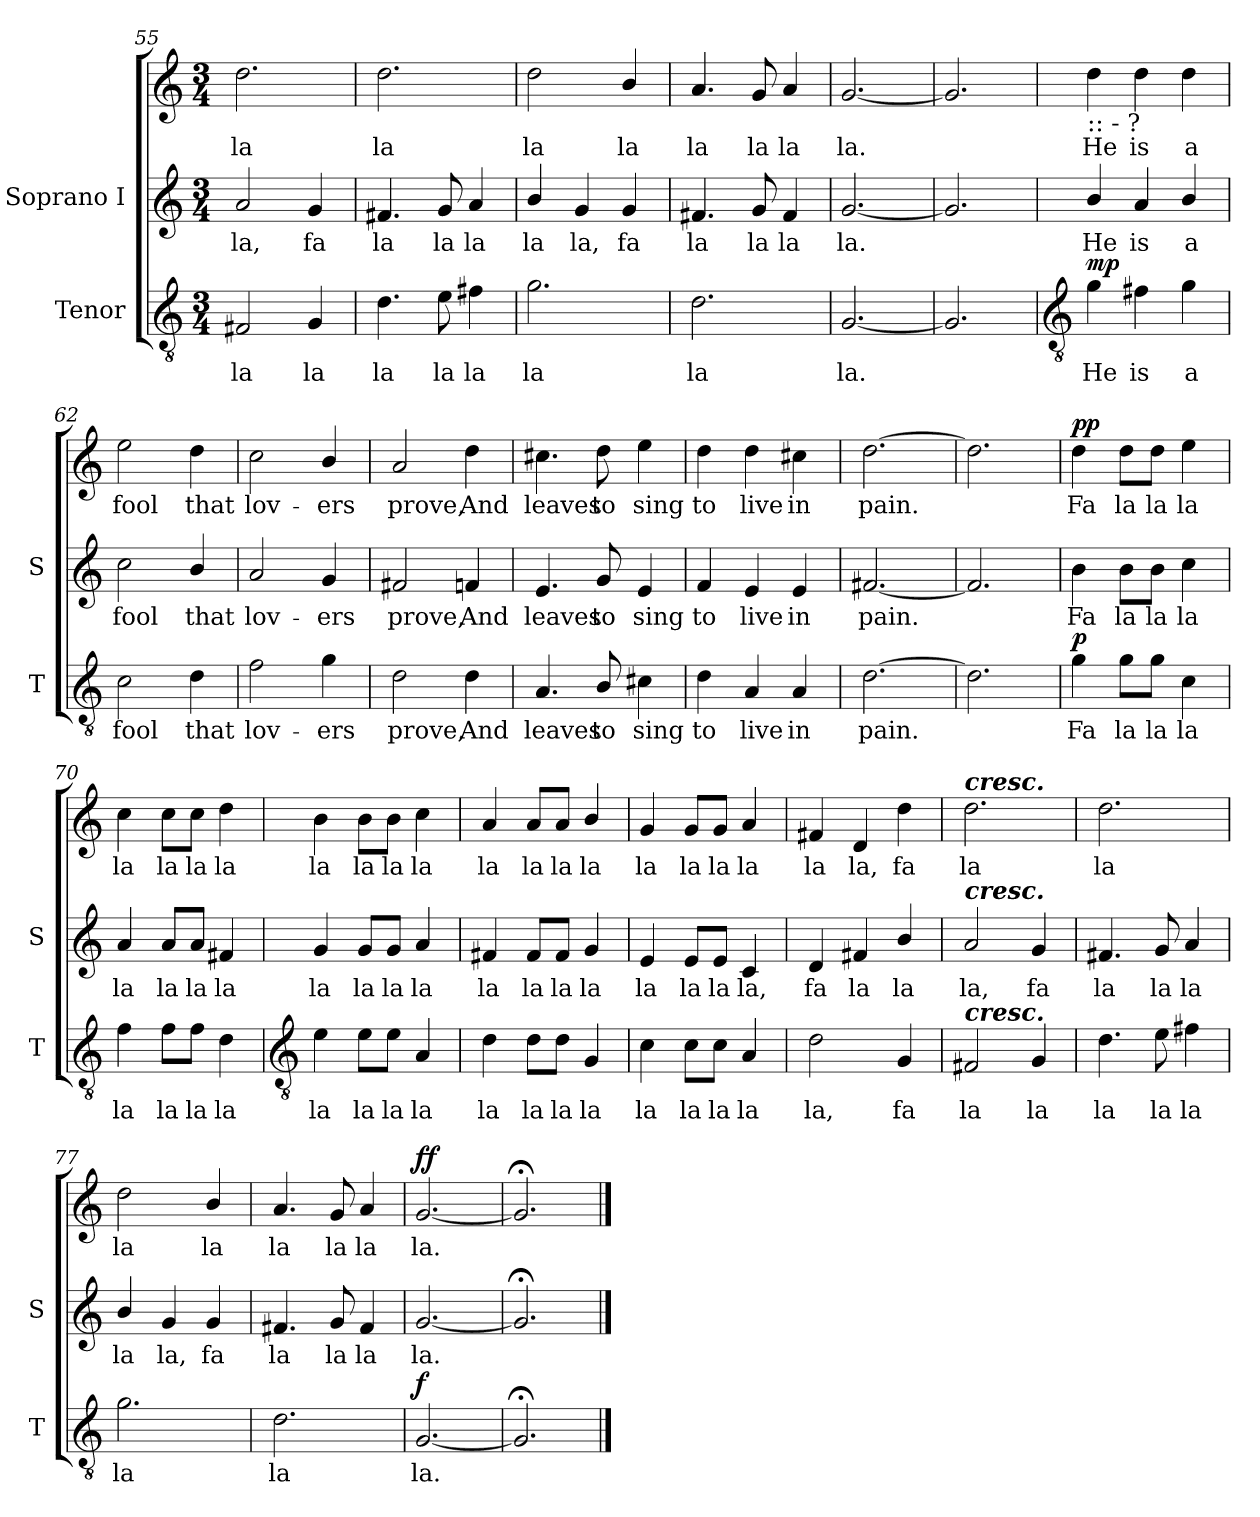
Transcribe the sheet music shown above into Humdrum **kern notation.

**kern	**text	**dynam	**kern	**text	**kern	**text	**dynam
*part2	*part2	*part2	*part1	*part1	*part1	*part1	*part1
*staff3	*staff3	*staff3	*staff2	*staff2	*staff1	*staff1	*staff1/2
*I"Tenor	*	*	*I"Soprano I	*	*	*	*
*I'T	*	*	*I'S	*	*	*	*
*clefGv2	*	*	*clefG2	*	*clefG2	*	*
*k[]	*	*	*k[]	*	*k[]	*	*
*C:	*	*	*C:	*	*C:	*	*
*M3/4	*	*	*M3/4	*	*M3/4	*	*
=55	=55	=55	=55	=55	=55	=55	=55
!	!LO:LY:b	!	!	!LO:LY:b	!	!LO:LY:b	!
2F#X	la	.	2a	la,	2.dd	la	.
!	!LO:LY:b	!	!	!LO:LY:b	!	!	!
4G	la	.	4g	fa	.	.	.
=56	=56	=56	=56	=56	=56	=56	=56
!	!LO:LY:b	!	!	!LO:LY:b	!	!LO:LY:b	!
4.d	la	.	4.f#X	la	2.dd	la	.
!	!LO:LY:b	!	!	!LO:LY:b	!	!	!
8e	la	.	8g	la	.	.	.
!	!LO:LY:b	!	!	!LO:LY:b	!	!	!
4f#X	la	.	4a	la	.	.	.
=57	=57	=57	=57	=57	=57	=57	=57
!	!LO:LY:b	!	!	!LO:LY:b	!	!LO:LY:b	!
2.g	la	.	4b/	la	2dd	la	.
!	!	!	!	!LO:LY:b	!	!	!
.	.	.	4g	la,	.	.	.
!	!	!	!	!LO:LY:b	!	!LO:LY:b	!
.	.	.	4g	fa	4b/	la	.
=58	=58	=58	=58	=58	=58	=58	=58
!	!LO:LY:b	!	!	!LO:LY:b	!	!LO:LY:b	!
2.d	la	.	4.f#X	la	4.a	la	.
!	!	!	!	!LO:LY:b	!	!LO:LY:b	!
.	.	.	8g	la	8g	la	.
!	!	!	!	!LO:LY:b	!	!LO:LY:b	!
.	.	.	4f#	la	4a	la	.
=59	=59	=59	=59	=59	=59	=59	=59
!	!LO:LY:b	!	!	!LO:LY:b	!	!LO:LY:b	!
[2.G	la.	.	[2.g	la.	[2.g	la.	.
=60	=60	=60	=60	=60	=60	=60	=60
2.G]	.	.	2.g]	.	2.g]	.	.
!!LO:LB:g=z
=61	=61	=61	=61	=61	=61	=61	=61
*clefGv2	*	*	*	*	*	*	*
!	!	!	!	!	!LO:TX:b:t=&colon;&colon;      -    ?	!	!
!	!LO:LY:b	!LO:DY:b	!	!LO:LY:b	!	!LO:LY:b	!LO:DY:b=2
!	!	!	!	!	!	!	!LO:DY:n=1:b
4g	He	mp	4b/	He	4dd	He	mp mp
!	!LO:LY:b	!	!	!LO:LY:b	!	!LO:LY:b	!
4f#X	is	.	4a	is	4dd	is	.
!	!LO:LY:b	!	!	!LO:LY:b	!	!LO:LY:b	!
4g	a	.	4b/	a	4dd	a	.
=62	=62	=62	=62	=62	=62	=62	=62
!	!LO:LY:b	!	!	!LO:LY:b	!	!LO:LY:b	!
2c	fool	.	2cc	fool	2ee	fool	.
!	!LO:LY:b	!	!	!LO:LY:b	!	!LO:LY:b	!
4d	that	.	4b/	that	4dd	that	.
=63	=63	=63	=63	=63	=63	=63	=63
!	!LO:LY:b	!	!	!LO:LY:b	!	!LO:LY:b	!
2f	lov-	.	2a	lov-	2cc	lov-	.
!	!LO:LY:b	!	!	!LO:LY:b	!	!LO:LY:b	!
4g	-ers	.	4g	-ers	4b/	-ers	.
=64	=64	=64	=64	=64	=64	=64	=64
!	!LO:LY:b	!	!	!LO:LY:b	!	!LO:LY:b	!
2d	prove,	.	2f#X	prove,	2a	prove,	.
!	!LO:LY:b	!	!	!LO:LY:b	!	!LO:LY:b	!
4d	And	.	4fn	And	4dd	And	.
=65	=65	=65	=65	=65	=65	=65	=65
!	!LO:LY:b	!	!	!LO:LY:b	!	!LO:LY:b	!
4.A	leaves	.	4.e	leaves	4.cc#X	leaves	.
!	!LO:LY:b	!	!	!LO:LY:b	!	!LO:LY:b	!
8B/	to	.	8g	to	8dd	to	.
!	!LO:LY:b	!	!	!LO:LY:b	!	!LO:LY:b	!
4c#X	sing	.	4e	sing	4ee	sing	.
=66	=66	=66	=66	=66	=66	=66	=66
!	!LO:LY:b	!	!	!LO:LY:b	!	!LO:LY:b	!
4d	to	.	4f	to	4dd	to	.
!	!LO:LY:b	!	!	!LO:LY:b	!	!LO:LY:b	!
4A	live	.	4e	live	4dd	live	.
!	!LO:LY:b	!	!	!LO:LY:b	!	!LO:LY:b	!
4A	in	.	4e	in	4cc#X	in	.
=67	=67	=67	=67	=67	=67	=67	=67
!	!LO:LY:b	!	!	!LO:LY:b	!	!LO:LY:b	!
[2.d	pain.	.	[2.f#X	pain.	[2.dd	pain.	.
=68	=68	=68	=68	=68	=68	=68	=68
2.d]	.	.	2.f#]	.	2.dd]	.	.
=69	=69	=69	=69	=69	=69	=69	=69
!	!LO:LY:b	!LO:DY:b	!	!LO:LY:b	!	!LO:LY:b	!LO:DY:b=2
!	!	!	!	!	!	!	!LO:DY:n=1:b
4g	Fa	p	4b	Fa	4dd	Fa	p p
!	!LO:LY:b	!	!	!LO:LY:b	!	!LO:LY:b	!
8g\L	la	.	8b\L	la	8dd\L	la	.
!	!LO:LY:b	!	!	!LO:LY:b	!	!LO:LY:b	!
8g\J	la	.	8b\J	la	8dd\J	la	.
!	!LO:LY:b	!	!	!LO:LY:b	!	!LO:LY:b	!
4c	la	.	4cc	la	4ee	la	.
=70	=70	=70	=70	=70	=70	=70	=70
!	!LO:LY:b	!	!	!LO:LY:b	!	!LO:LY:b	!
4f	la	.	4a	la	4cc	la	.
!	!LO:LY:b	!	!	!LO:LY:b	!	!LO:LY:b	!
8f\L	la	.	8a/L	la	8cc\L	la	.
!	!LO:LY:b	!	!	!LO:LY:b	!	!LO:LY:b	!
8f\J	la	.	8a/J	la	8cc\J	la	.
!	!LO:LY:b	!	!	!LO:LY:b	!	!LO:LY:b	!
4d	la	.	4f#X	la	4dd	la	.
!!LO:LB:g=z
=71	=71	=71	=71	=71	=71	=71	=71
*clefGv2	*	*	*	*	*	*	*
!	!LO:LY:b	!	!	!LO:LY:b	!	!LO:LY:b	!
4e	la	.	4g	la	4b	la	.
!	!LO:LY:b	!	!	!LO:LY:b	!	!LO:LY:b	!
8e\L	la	.	8g/L	la	8b\L	la	.
!	!LO:LY:b	!	!	!LO:LY:b	!	!LO:LY:b	!
8e\J	la	.	8g/J	la	8b\J	la	.
!	!LO:LY:b	!	!	!LO:LY:b	!	!LO:LY:b	!
4A	la	.	4a	la	4cc	la	.
=72	=72	=72	=72	=72	=72	=72	=72
!	!LO:LY:b	!	!	!LO:LY:b	!	!LO:LY:b	!
4d	la	.	4f#X	la	4a	la	.
!	!LO:LY:b	!	!	!LO:LY:b	!	!LO:LY:b	!
8d\L	la	.	8f#/L	la	8a/L	la	.
!	!LO:LY:b	!	!	!LO:LY:b	!	!LO:LY:b	!
8d\J	la	.	8f#/J	la	8a/J	la	.
!	!LO:LY:b	!	!	!LO:LY:b	!	!LO:LY:b	!
4G	la	.	4g	la	4b/	la	.
=73	=73	=73	=73	=73	=73	=73	=73
!	!LO:LY:b	!	!	!LO:LY:b	!	!LO:LY:b	!
4c	la	.	4e	la	4g	la	.
!	!LO:LY:b	!	!	!LO:LY:b	!	!LO:LY:b	!
8c\L	la	.	8e/L	la	8g/L	la	.
!	!LO:LY:b	!	!	!LO:LY:b	!	!LO:LY:b	!
8c\J	la	.	8e/J	la	8g/J	la	.
!	!LO:LY:b	!	!	!LO:LY:b	!	!LO:LY:b	!
4A	la	.	4c	la,	4a	la	.
=74	=74	=74	=74	=74	=74	=74	=74
!	!LO:LY:b	!	!	!LO:LY:b	!	!LO:LY:b	!
2d	la,	.	4d	fa	4f#X	la	.
!	!	!	!	!LO:LY:b	!	!LO:LY:b	!
.	.	.	4f#X	la	4d	la,	.
!	!LO:LY:b	!	!	!LO:LY:b	!	!LO:LY:b	!
4G	fa	.	4b/	la	4dd	fa	.
=75	=75	=75	=75	=75	=75	=75	=75
!	!	!	!	!	!LO:TX:a:Bi:t=cresc.	!	!
!	!	!	!LO:TX:a:Bi:t=cresc.	!	!	!	!
!LO:TX:a:Bi:t=cresc.	!	!	!	!	!	!	!
!	!LO:LY:b	!	!	!LO:LY:b	!	!LO:LY:b	!
2F#X	la	.	2a	la,	2.dd	la	.
!	!LO:LY:b	!	!	!LO:LY:b	!	!	!
4G	la	.	4g	fa	.	.	.
=76	=76	=76	=76	=76	=76	=76	=76
!	!LO:LY:b	!	!	!LO:LY:b	!	!LO:LY:b	!
4.d	la	.	4.f#X	la	2.dd	la	.
!	!LO:LY:b	!	!	!LO:LY:b	!	!	!
8e	la	.	8g	la	.	.	.
!	!LO:LY:b	!	!	!LO:LY:b	!	!	!
4f#X	la	.	4a	la	.	.	.
=77	=77	=77	=77	=77	=77	=77	=77
!	!LO:LY:b	!	!	!LO:LY:b	!	!LO:LY:b	!
2.g	la	.	4b/	la	2dd	la	.
!	!	!	!	!LO:LY:b	!	!	!
.	.	.	4g	la,	.	.	.
!	!	!	!	!LO:LY:b	!	!LO:LY:b	!
.	.	.	4g	fa	4b/	la	.
=78	=78	=78	=78	=78	=78	=78	=78
!	!LO:LY:b	!	!	!LO:LY:b	!	!LO:LY:b	!
2.d	la	.	4.f#X	la	4.a	la	.
!	!	!	!	!LO:LY:b	!	!LO:LY:b	!
.	.	.	8g	la	8g	la	.
!	!	!	!	!LO:LY:b	!	!LO:LY:b	!
.	.	.	4f#	la	4a	la	.
=79	=79	=79	=79	=79	=79	=79	=79
!	!LO:LY:b	!LO:DY:b	!	!LO:LY:b	!	!LO:LY:b	!LO:DY:b=2
!	!	!	!	!	!	!	!LO:DY:n=1:b
[2.G	la.	f	[2.g	la.	[2.g	la.	f f
=80	=80	=80	=80	=80	=80	=80	=80
2.G;<]	.	.	2.g;<]	.	2.g;<]	.	.
==	==	==	==	==	==	==	==
*-	*-	*-	*-	*-	*-	*-	*-
